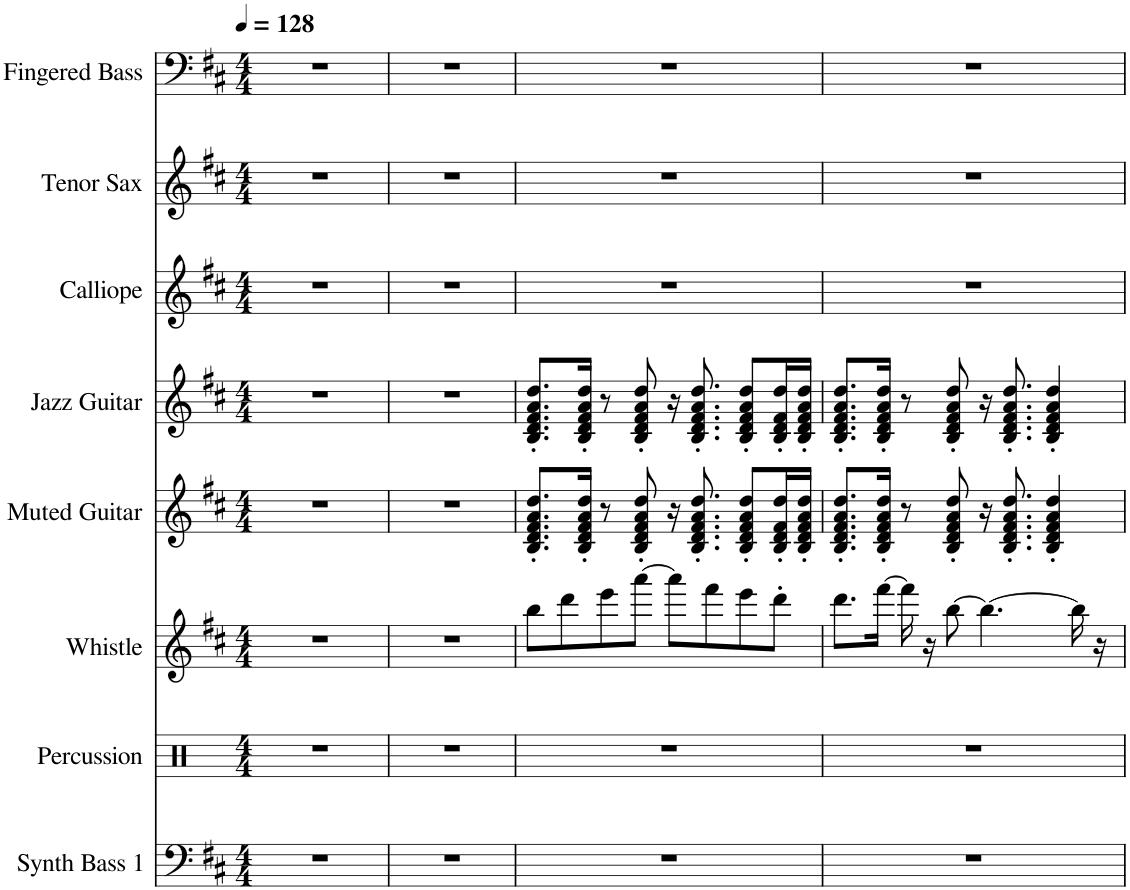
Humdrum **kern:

**kern	**kern	**kern	**kern	**kern	**kern	**kern	**kern
*part8	*part7	*part6	*part5	*part4	*part3	*part2	*part1
*staff8	*staff7	*staff6	*staff5	*staff4	*staff3	*staff2	*staff1
*I"Synth Bass 1	*I"Percussion	*I"Whistle	*I"Muted Guitar	*I"Jazz Guitar	*I"Calliope	*I"Tenor Sax	*I"Fingered Bass
*	*	*I'Whs	*	*	*	*I'T Sax	*
*clefF4	*clefX	*clefG2	*clefG2	*clefG2	*clefG2	*clefG2	*clefF4
*	*	*	*	*	*	*Trd8c14	*
*k[f#c#]	*k[]	*k[f#c#]	*k[f#c#]	*k[f#c#]	*k[f#c#]	*k[f#c#]	*k[f#c#]
*M4/4	*M4/4	*M4/4	*M4/4	*M4/4	*M4/4	*M4/4	*M4/4
*MM128	*MM128	*MM128	*MM128	*MM128	*MM128	*MM128	*MM128
=1	=1	=1	=1	=1	=1	=1	=1
1r	1r	1r	1r	1r	1r	1r	1r
=2	=2	=2	=2	=2	=2	=2	=2
1r	1r	1r	1r	1r	1r	1r	1r
=3	=3	=3	=3	=3	=3	=3	=3
1r	1r	8bb\L	8.B/' 8.d/' 8.f#/' 8.a/' 8.dd/'L	8.B/' 8.d/' 8.f#/' 8.a/' 8.dd/'L	1r	1r	1r
.	.	8ddd\	.	.	.	.	.
.	.	.	16B/' 16d/' 16f#/' 16a/' 16dd/'Jk	16B/' 16d/' 16f#/' 16a/' 16dd/'Jk	.	.	.
.	.	8eee\	8r	8r	.	.	.
.	.	[8aaa\J	8B/' 8d/' 8f#/' 8a/' 8dd/'	8B/' 8d/' 8f#/' 8a/' 8dd/'	.	.	.
.	.	8aaa\L]	16r	16r	.	.	.
.	.	.	8.B/' 8.d/' 8.f#/' 8.a/' 8.dd/'	8.B/' 8.d/' 8.f#/' 8.a/' 8.dd/'	.	.	.
.	.	8fff#\	.	.	.	.	.
.	.	8eee\	8B/' 8d/' 8f#/' 8a/' 8dd/'L	8B/' 8d/' 8f#/' 8a/' 8dd/'L	.	.	.
.	.	8ddd'\J	16B/' 16d/' 16f#/' 16dd/'L	16B/' 16d/' 16f#/' 16dd/'L	.	.	.
.	.	.	16B/' 16d/' 16f#/' 16a/' 16dd/'JJ	16B/' 16d/' 16f#/' 16a/' 16dd/'JJ	.	.	.
=4	=4	=4	=4	=4	=4	=4	=4
1r	1r	8.ddd\L	8.B/' 8.d/' 8.f#/' 8.a/' 8.dd/'L	8.B/' 8.d/' 8.f#/' 8.a/' 8.dd/'L	1r	1r	1r
.	.	[16fff#\Jk	16B/' 16d/' 16f#/' 16a/' 16dd/'Jk	16B/' 16d/' 16f#/' 16a/' 16dd/'Jk	.	.	.
.	.	16fff#\]	8r	8r	.	.	.
.	.	16r	.	.	.	.	.
.	.	[8bb\	8B/' 8d/' 8f#/' 8a/' 8dd/'	8B/' 8d/' 8f#/' 8a/' 8dd/'	.	.	.
.	.	4.bb\_	16r	16r	.	.	.
.	.	.	8.B/' 8.d/' 8.f#/' 8.a/' 8.dd/'	8.B/' 8.d/' 8.f#/' 8.a/' 8.dd/'	.	.	.
.	.	.	4B/' 4d/' 4f#/' 4a/' 4dd/'	4B/' 4d/' 4f#/' 4a/' 4dd/'	.	.	.
.	.	16bb\]	.	.	.	.	.
.	.	16r	.	.	.	.	.
=	=	=	=	=	=	=	=
*-	*-	*-	*-	*-	*-	*-	*-
